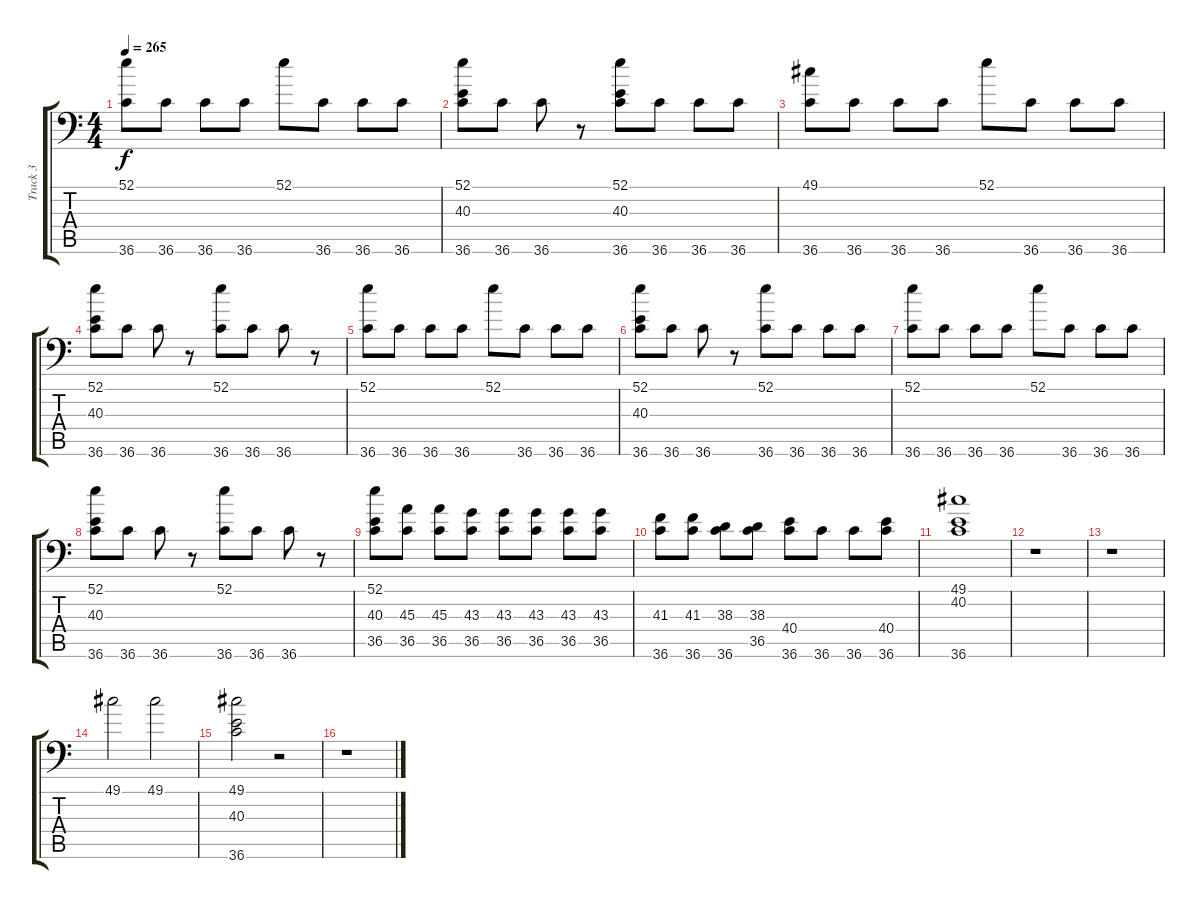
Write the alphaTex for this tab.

\track ("Track 3" "Track 3") {instrument acousticgrandpiano}
\staff {score tabs}
\tuning (C-1 C-1 C-1 C-1 C-1 C-1) {hide}
\ts (4 4)
\tempo 265
\clef f4
\ks c
(52.1 36.6).8{dy f} 36.6.8 36.6.8 36.6.8 52.1.8 36.6.8 36.6.8 36.6.8 |
(52.1 40.3 36.6).8 36.6.8 36.6.8 r.8 (52.1 40.3 36.6).8 36.6.8 36.6.8 36.6.8 |
(49.1 36.6).8 36.6.8 36.6.8 36.6.8 52.1.8 36.6.8 36.6.8 36.6.8 |
(52.1 40.3 36.6).8 36.6.8 36.6.8 r.8 (52.1 36.6).8 36.6.8 36.6.8 r.8 |
(52.1 36.6).8 36.6.8 36.6.8 36.6.8 52.1.8 36.6.8 36.6.8 36.6.8 |
(52.1 40.3 36.6).8 36.6.8 36.6.8 r.8 (52.1 36.6).8 36.6.8 36.6.8 36.6.8 |
(52.1 36.6).8 36.6.8 36.6.8 36.6.8 52.1.8 36.6.8 36.6.8 36.6.8 |
(52.1 40.3 36.6).8 36.6.8 36.6.8 r.8 (52.1 36.6).8 36.6.8 36.6.8 r.8 |
(52.1 40.3 36.5).8 (45.3 36.5).8 (45.3 36.5).8 (43.3 36.5).8 (43.3 36.5).8 (43.3 36.5).8 (43.3 36.5).8 (43.3 36.5).8 |
(41.3 36.6).8 (41.3 36.6).8 (38.3 36.6).8 (38.3 36.5).8 (40.4 36.6).8 36.6.8 36.6.8 (40.4 36.6).8 |
(49.1 40.2 36.6).1 |
r.1 |
r.1 |
49.1.2 49.1.2 |
(49.1 40.3 36.6).2 r.2 |
r.1
